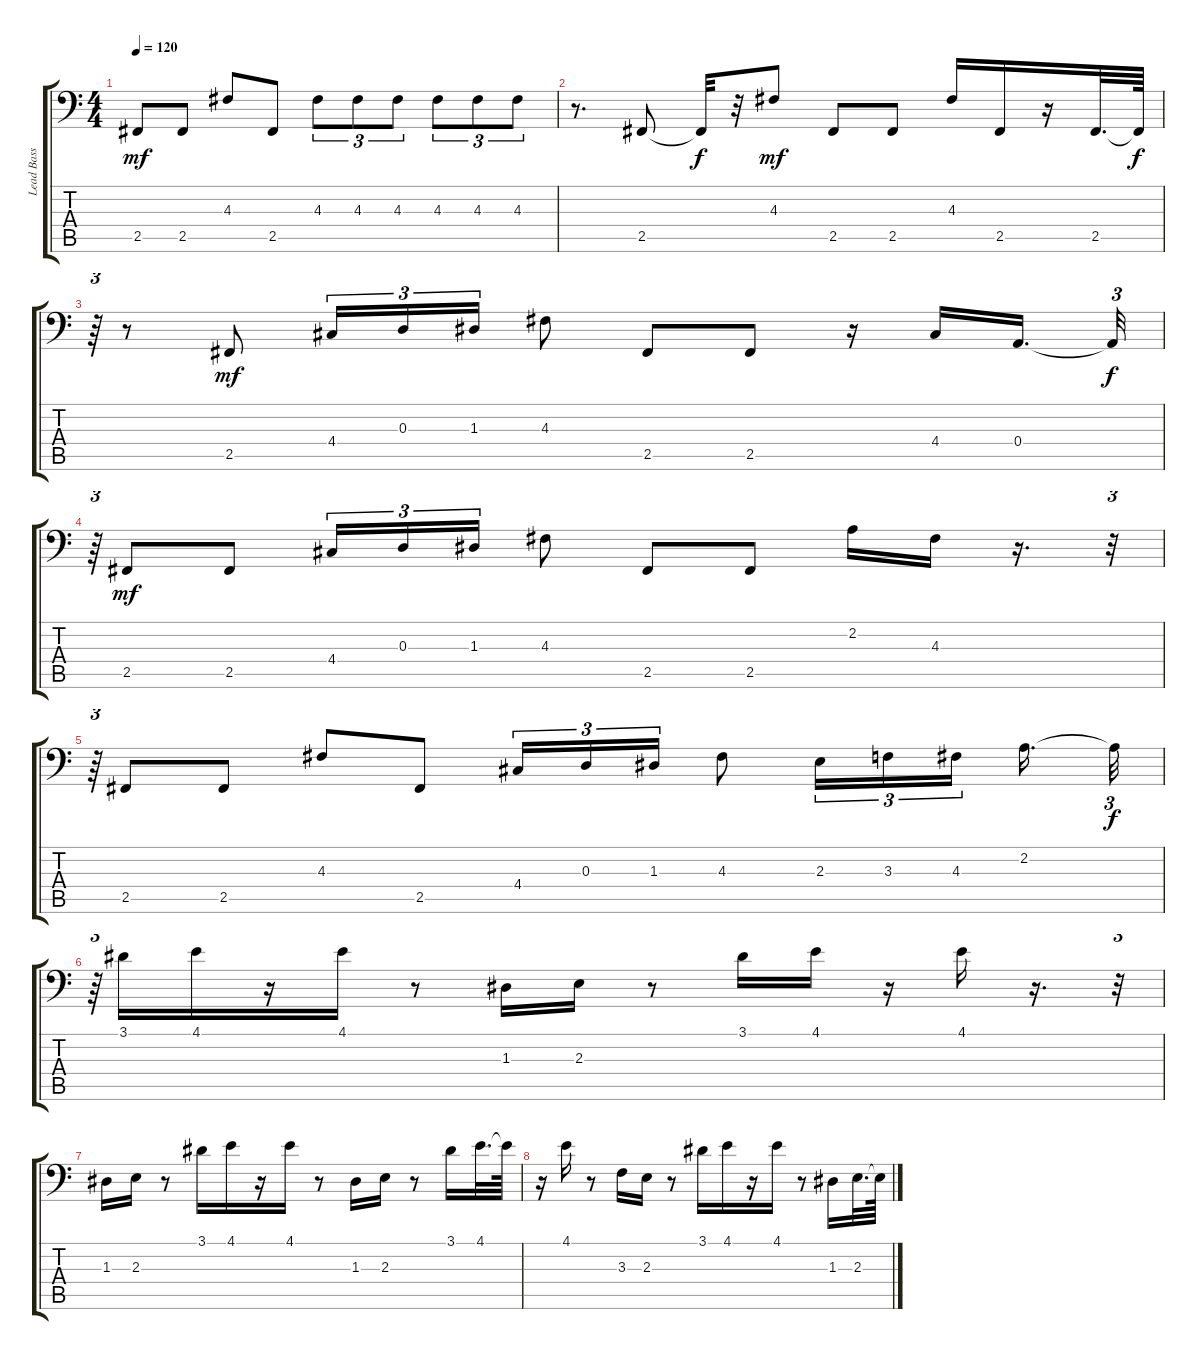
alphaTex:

\track ("Lead Bass Guitar" "Lead Bass ") {instrument electricbassfinger}
\staff {score tabs}
\tuning (C3 G2 D2 A1 E1 B0) {hide}
\ts (4 4)
\tempo 120
\clef f4
\ks c
2.5.8{dy mf} 2.5.8 4.3.8 2.5.8 4.3.8{tu (3 2)} 4.3.8{tu (3 2)} 4.3.8{tu (3 2)} 4.3.8{tu (3 2)} 4.3.8{tu (3 2)} 4.3.8{tu (3 2)} |
r.8{d} 2.5.8 2.5{t}.32{dy f} r.32 4.3.8{dy mf} 2.5.8 2.5.8 4.3.16 2.5.16 r.16 2.5.32{d} 2.5{t}.64{dy f} |
r.64{tu (3 2)} r.8 2.5.8{dy mf} 4.4.16{tu (3 2)} 0.3.16{tu (3 2)} 1.3.16{tu (3 2)} 4.3.8 2.5.8 2.5.8 r.16 4.4.16 0.4.16{d beam splitsecondary} 0.4{t}.32{tu (3 2) dy f} |
r.64{tu (3 2)} 2.5.8{dy mf} 2.5.8 4.4.16{tu (3 2)} 0.3.16{tu (3 2)} 1.3.16{tu (3 2)} 4.3.8 2.5.8 2.5.8 2.2.16 4.3.16 r.16{d} r.32{tu (3 2)} |
r.64{tu (3 2)} 2.5.8 2.5.8 4.3.8 2.5.8 4.4.16{tu (3 2)} 0.3.16{tu (3 2)} 1.3.16{tu (3 2)} 4.3.8 2.3.16{tu (3 2)} 3.3.16{tu (3 2)} 4.3.16{tu (3 2) beam splitsecondary} 2.2.16{d} 2.2{t}.32{tu (3 2) dy f} |
r.64{tu (3 2)} 3.1.16 4.1.16 r.16 4.1.16 r.8 1.3.16 2.3.16 r.8 3.1.16 4.1.16 r.16 4.1.16 r.16{d} r.32{tu (3 2)} |
1.3.16 2.3.16 r.8 3.1.16 4.1.16 r.16 4.1.16 r.8 1.3.16 2.3.16 r.8 3.1.16 4.1.32{d} 4.1{t}.64 |
r.16 4.1.16 r.8 3.3.16 2.3.16 r.8 3.1.16 4.1.16 r.16 4.1.16 r.8 1.3.16 2.3.32{d} 2.3{t}.64
